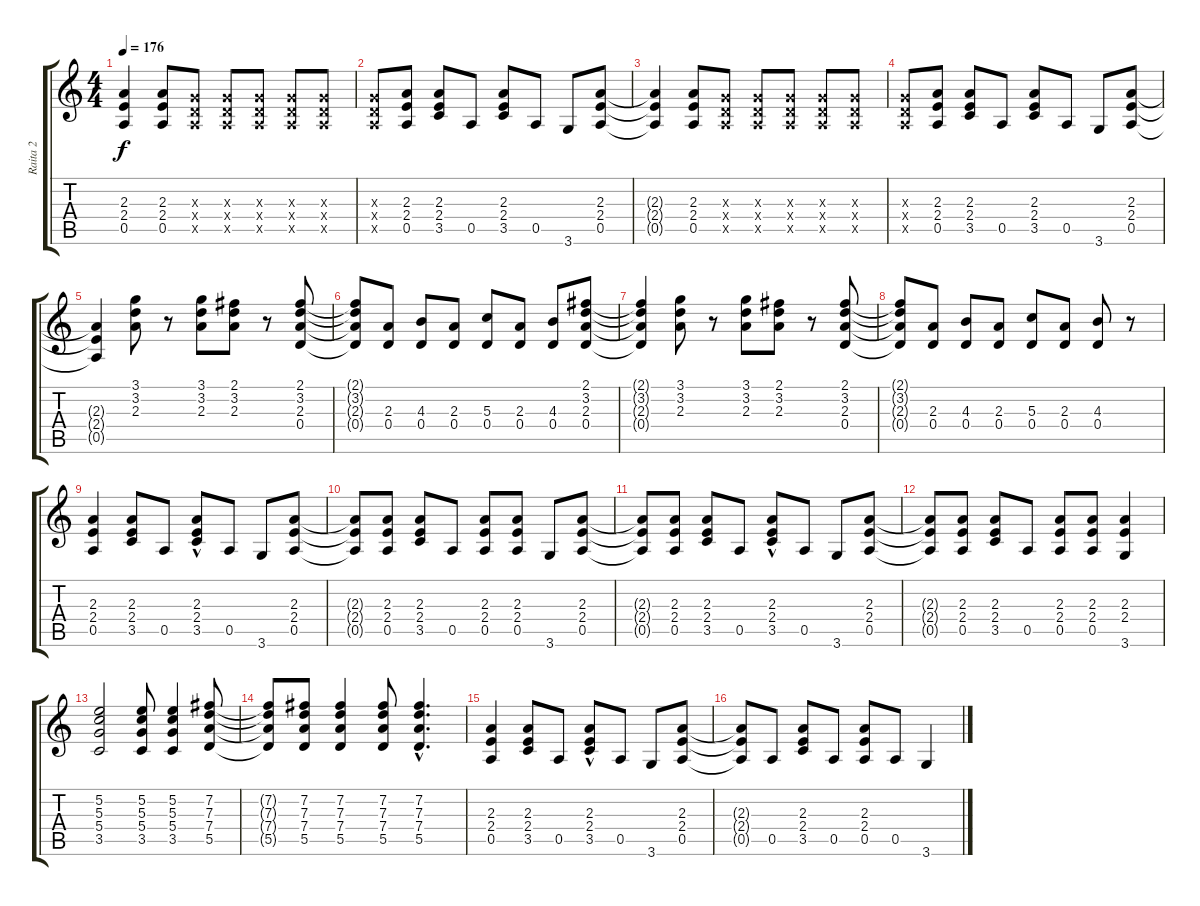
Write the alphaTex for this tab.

\track ("Raita 2" "Raita 2") {instrument overdrivenguitar}
\staff {score tabs}
\tuning (E4 B3 G3 D3 A2 E2) {hide}
\ts (4 4)
\tempo 176
\clef g2
\ks c
(2.3{t} 2.4{t} 0.5{t}).4{dy f} (2.3 2.4 0.5).8 (0.3{x} 0.4{x} 0.5{x}).8 (0.3{x} 0.4{x} 0.5{x}).8 (0.3{x} 0.4{x} 0.5{x}).8 (0.3{x} 0.4{x} 0.5{x}).8 (0.3{x} 0.4{x} 0.5{x}).8 |
(0.3{x} 0.4{x} 0.5{x}).8 (2.3 2.4 0.5).8 (2.3 2.4 3.5).8 0.5.8 (2.3 2.4 3.5).8 0.5.8 3.6.8 (2.3 2.4 0.5).8 |
(2.3{t} 2.4{t} 0.5{t}).4 (2.3 2.4 0.5).8 (0.3{x} 0.4{x} 0.5{x}).8 (0.3{x} 0.4{x} 0.5{x}).8 (0.3{x} 0.4{x} 0.5{x}).8 (0.3{x} 0.4{x} 0.5{x}).8 (0.3{x} 0.4{x} 0.5{x}).8 |
(0.3{x} 0.4{x} 0.5{x}).8 (2.3 2.4 0.5).8 (2.3 2.4 3.5).8 0.5.8 (2.3 2.4 3.5).8 0.5.8 3.6.8 (2.3 2.4 0.5).8 |
(2.3{t} 2.4{t} 0.5{t}).4 (3.1 3.2 2.3).8 r.8 (3.1 3.2 2.3).8 (2.1 3.2 2.3).8 r.8 (2.1 3.2 2.3 0.4).8 |
(2.1{t} 3.2{t} 2.3{t} 0.4{t}).8 (2.3 0.4).8 (4.3 0.4).8 (2.3 0.4).8 (5.3 0.4).8 (2.3 0.4).8 (4.3 0.4).8 (2.1 3.2 2.3 0.4).8 |
(2.1{t} 3.2{t} 2.3{t} 0.4{t}).4 (3.1 3.2 2.3).8 r.8 (3.1 3.2 2.3).8 (2.1 3.2 2.3).8 r.8 (2.1 3.2 2.3 0.4).8 |
(2.1{t} 3.2{t} 2.3{t} 0.4{t}).8 (2.3 0.4).8 (4.3 0.4).8 (2.3 0.4).8 (5.3 0.4).8 (2.3 0.4).8 (4.3 0.4).8 r.8 |
(2.3 2.4 0.5).4 (2.3 2.4 3.5).8 0.5.8 (2.3{hac} 2.4{hac} 3.5).8 0.5.8 3.6.8 (2.3 2.4 0.5).8 |
(2.3{t} 2.4{t} 0.5{t}).8 (2.3 2.4 0.5).8 (2.3 2.4 3.5).8 0.5.8 (2.3 2.4 0.5).8 (2.3 2.4 0.5).8 3.6.8 (2.3 2.4 0.5).8 |
(2.3{t} 2.4{t} 0.5{t}).8 (2.3 2.4 0.5).8 (2.3 2.4 3.5).8 0.5.8 (2.3{hac} 2.4{hac} 3.5).8 0.5.8 3.6.8 (2.3 2.4 0.5).8 |
(2.3{t} 2.4{t} 0.5{t}).8 (2.3 2.4 0.5).8 (2.3 2.4 3.5).8 0.5.8 (2.3 2.4 0.5).8 (2.3 2.4 0.5).8 (2.3 2.4 3.6).4 |
(5.2 5.3 5.4 3.5).2{instrument electricguitarjazz} (5.2 5.3 5.4 3.5).8 (5.2 5.3 5.4 3.5).4 (7.2 7.3 7.4 5.5).8 |
(7.2{t} 7.3{t} 7.4{t} 5.5{t}).8 (7.2 7.3 7.4 5.5).8 (7.2 7.3 7.4 5.5).4 (7.2 7.3 7.4 5.5).8 (7.2{hac} 7.3{hac} 7.4{hac} 5.5{hac}).4{d} |
(2.3 2.4 0.5).4{instrument overdrivenguitar} (2.3 2.4 3.5).8 0.5.8 (2.3{hac} 2.4{hac} 3.5).8 0.5.8 3.6.8 (2.3 2.4 0.5).8 |
(2.3{t} 2.4{t} 0.5{t}).8 0.5.8 (2.3 2.4 3.5).8 0.5.8 (2.3 2.4 0.5).8 0.5.8 3.6.4
